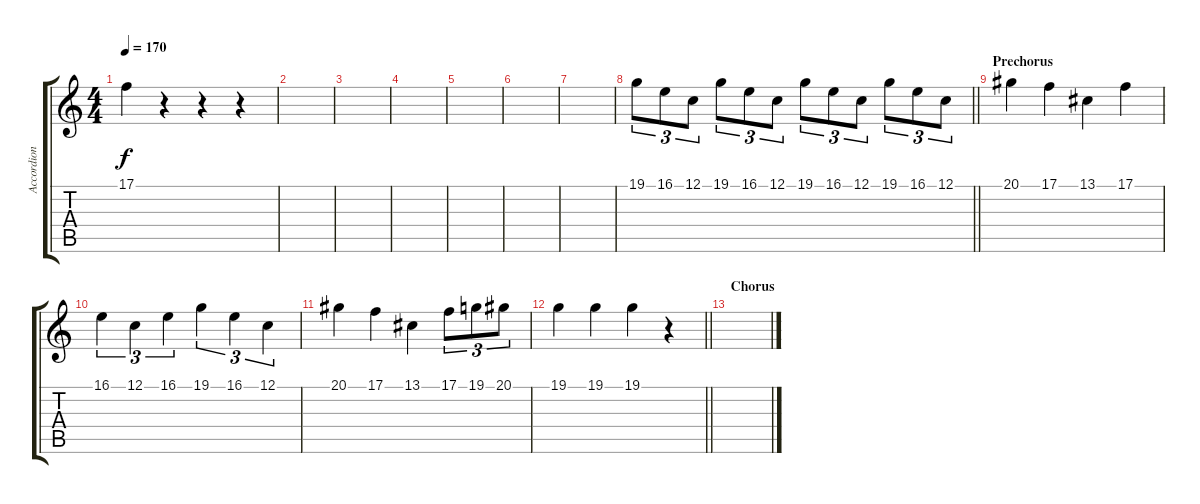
\track ("Accordion" "Accordion") {instrument accordion}
\staff {score tabs}
\tuning (C4 G3 Eb3 Bb2 F2 C2) {hide}
\ts (4 4)
\tempo 170
\clef g2
\ks c
17.1.4{dy f} r.4 r.4 r.4 |
|
|
|
|
|
|
\barLineRight lightlight
19.1.8{tu (3 2)} 16.1.8{tu (3 2)} 12.1.8{tu (3 2)} 19.1.8{tu (3 2)} 16.1.8{tu (3 2)} 12.1.8{tu (3 2)} 19.1.8{tu (3 2)} 16.1.8{tu (3 2)} 12.1.8{tu (3 2)} 19.1.8{tu (3 2)} 16.1.8{tu (3 2)} 12.1.8{tu (3 2)} |
\section ("" "Prechorus ")
20.1.4 17.1.4 13.1.4 17.1.4 |
16.1.4{tu (3 2)} 12.1.4{tu (3 2)} 16.1.4{tu (3 2)} 19.1.4{tu (3 2)} 16.1.4{tu (3 2)} 12.1.4{tu (3 2)} |
20.1.4 17.1.4 13.1.4 17.1.8{tu (3 2)} 19.1.8{tu (3 2)} 20.1.8{tu (3 2)} |
\barLineRight lightlight
19.1.4 19.1.4 19.1.4 r.4 |
\section ("" "Chorus")
